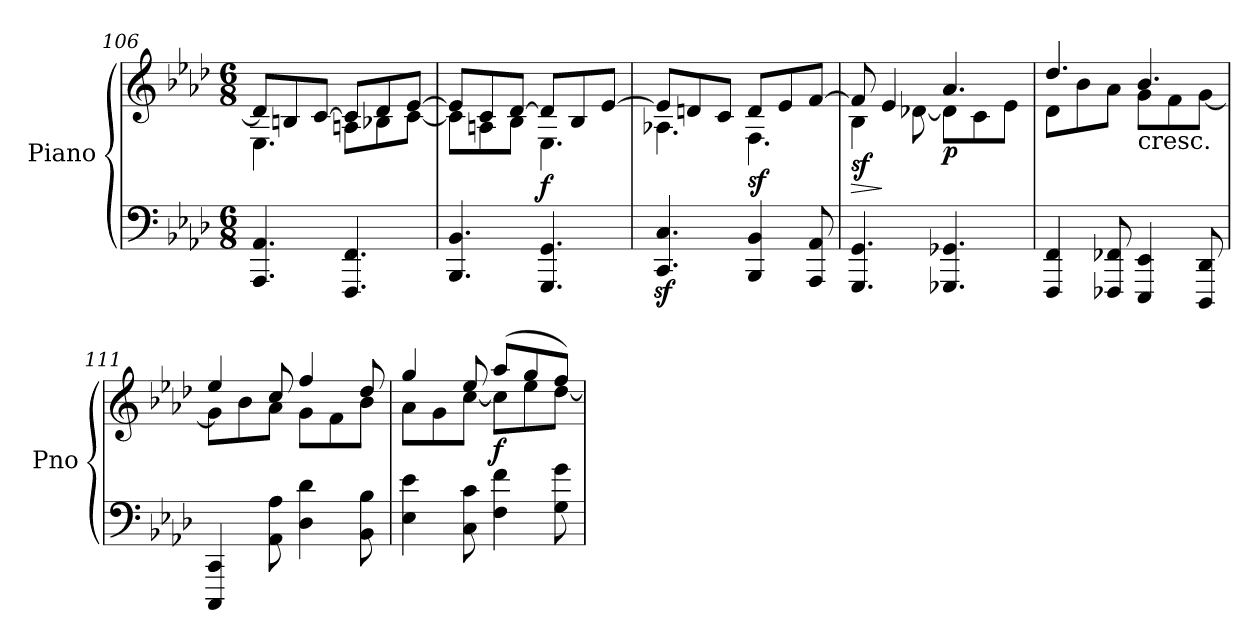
**kern	**kern	**dynam
*part1	*part1	*part1
*staff2	*staff1	*staff1/2
*I"Piano	*	*
*I'Pno	*	*
*clefF4	*clefG2	*
*k[b-e-a-d-]	*k[b-e-a-d-]	*
*A-:	*A-:	*
*M6/8	*M6/8	*
=106	=106	=106
*	*^	*
4.AAA-/ 4.AA-/	8d-/L]	4.E-\	.
.	8Bn/	.	.
.	[8c/J	.	.
4.FFF/ 4.FF/	8c/L]	8An\L	.
.	8d-/	8B-X\	.
.	[8e-/J	[8c\J	.
=107	=107	=107	=107
4.BBB-/ 4.BB-/	8e-/L]	8c\L]	.
.	8c/	8An\	.
.	[8d-/J	8B-\J	.
!	!	!	!LO:DY:b
4.GGG/ 4.GG/	8d-/L]	4.E-\	f
.	8B-/	.	.
.	[8e-/J	.	.
=108	=108	=108	=108
4.CC/z> 4.C/z>	8e-/L]	4.A-X\	.
.	8dn/	.	.
.	8c/J	.	.
!	!	!	!LO:DY:b
4BBB-/ 4BB-/	8d/L	4.F\	sf
.	8e-/	.	.
8AAA-/ 8AA-/	[8f/J	.	.
=109	=109	=109	=109
!	!	!	!LO:HP:b
!	!	!	!LO:DY:n=1:b
4.GGG/ 4.GG/	8f/]	4B-\	> sf
.	4e-/	.	]
.	.	[8d-X\	.
!	!	!	!LO:DY:n=2:b
4.GGG-X/ 4.GG-X/	4.a-/	8d-\L]	p
.	.	8c\	.
.	.	8e-\J	.
!!LO:PB:g=z	!!
=110	=110	=110	=110
4FFF/ 4FF/	4.dd-/	8d-\L	.
.	.	8b-\	.
8FFF-X/ 8FF-X/	.	8a-\J	.
!	!LO:TX:b:t=cresc.	!	!
4EEE-/ 4EE-/	4.b-/	8g\L	.
.	.	8f\	.
8DDD-/ 8DD-/	.	[8g\J	.
=111	=111	=111	=111
4CCC/ 4CC/	4ee-/	8g\L]	.
.	.	8b-\	.
8AA-\ 8A-\	8cc/	8a-\J	.
4D-\ 4d-\	4ff/	8g\L	.
.	.	8f\	.
8BB-\ 8B-\	8dd-/	8b-\J	.
=112	=112	=112	=112
4E-\ 4e-\	4gg/	8a-\L	.
.	.	8g\	.
8C\ 8c\	8ee-/	[8cc\J	.
!	!	!	!LO:DY:b
4F\ 4f\	(8aa-/L	8cc\L]	f
.	8gg/	8ee-\	.
8G\ 8g\	8ff/J)	[8dd-\J	.
*	*v	*v	*
=	=	=
*-	*-	*-
